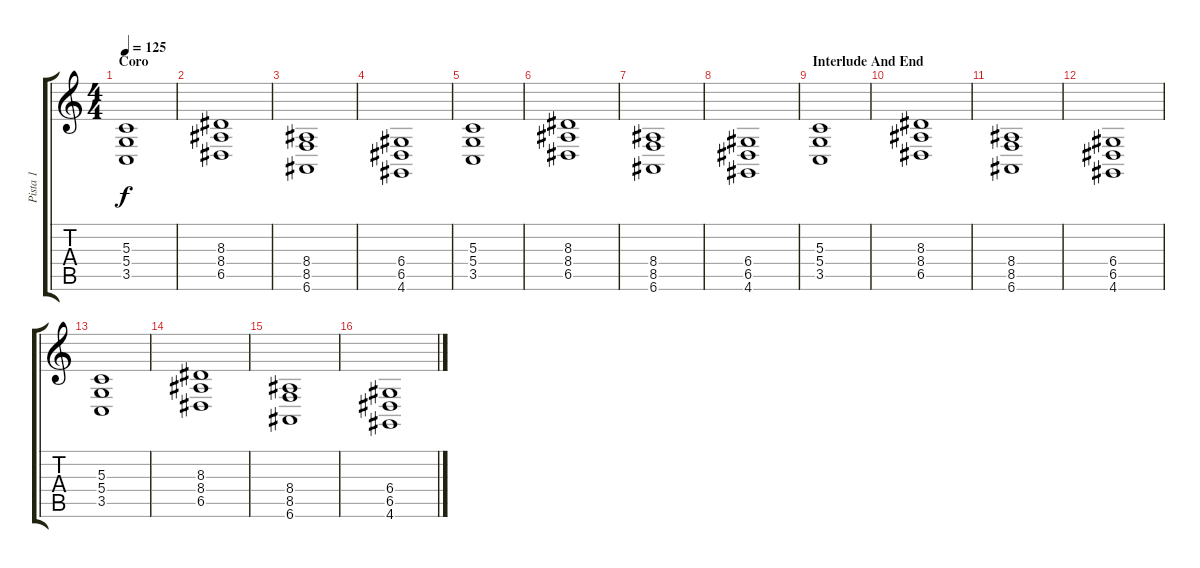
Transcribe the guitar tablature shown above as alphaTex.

\track ("Pista 1" "Pista 1") {instrument stringensemble1}
\staff {score tabs}
\tuning (E4 B3 G3 D3 A2 E2) {hide}
\ts (4 4)
\section ("" "Coro")
\tempo 125
\clef g2
\ks c
(5.3 5.4 3.5).1{dy f} |
(8.3 8.4 6.5).1 |
(8.4 8.5 6.6).1 |
(6.4 6.5 4.6).1 |
(5.3 5.4 3.5).1 |
(8.3 8.4 6.5).1 |
(8.4 8.5 6.6).1 |
(6.4 6.5 4.6).1 |
\section ("" "Interlude And End")
(5.3 5.4 3.5).1 |
(8.3 8.4 6.5).1 |
(8.4 8.5 6.6).1 |
(6.4 6.5 4.6).1 |
(5.3 5.4 3.5).1 |
(8.3 8.4 6.5).1 |
(8.4 8.5 6.6).1 |
(6.4 6.5 4.6).1
